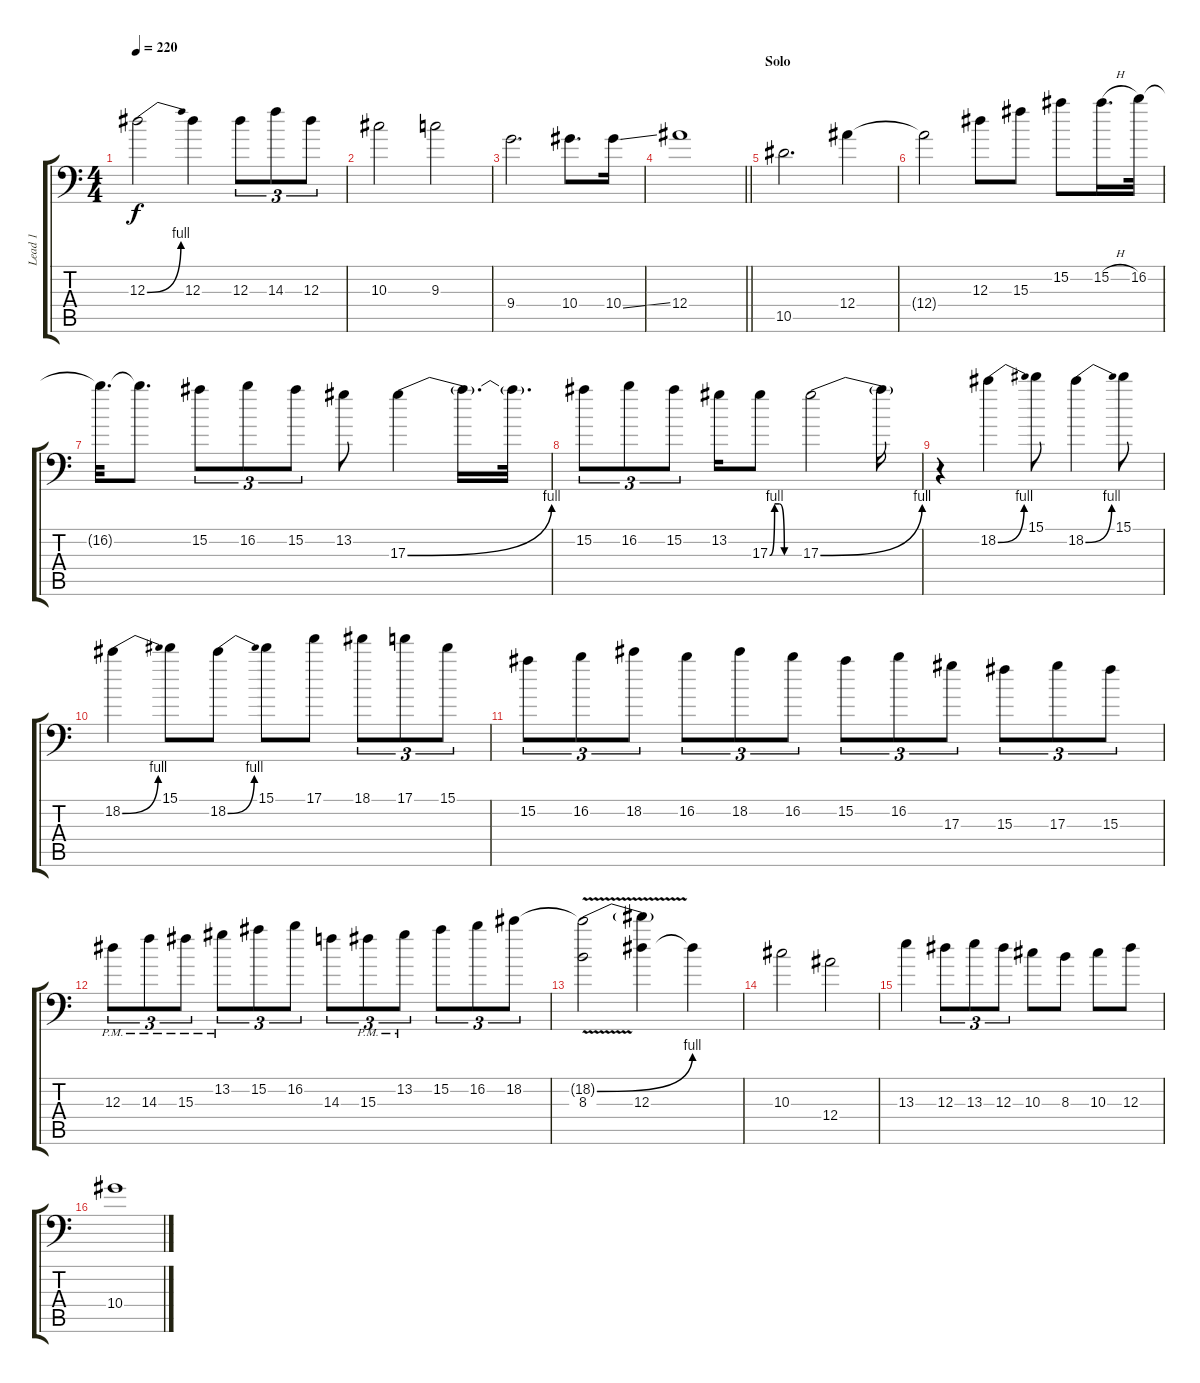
\track ("Lead 1" "Lead 1") {instrument distortionguitar}
\staff {score tabs}
\tuning (C4 G3 Eb3 Bb2 F2 Bb1) {hide}
\ts (4 4)
\tempo 220
\clef f4
\ks c
12.3{be (bend 0 0 60 4)}.2{dy f} 12.3.4 12.3.8{tu (3 2)} 14.3.8{tu (3 2)} 12.3.8{tu (3 2)} |
10.3.2 9.3.2 |
9.4.2{d} 10.4.8{d} 10.4{ss}.16 |
\barLineRight lightlight
12.4.1 |
\section ("" "Solo")
10.5.2{d} 12.4.4 |
12.4{t}.2 12.3.8 15.3.8 15.2.8 15.2{h}.16{d} 16.2.32 |
16.2{t}.32{d} 16.2{t}.8{d} 15.2.8{tu (3 2)} 16.2.8{tu (3 2)} 15.2.8{tu (3 2)} 13.2.8 17.3{be (bend 0 0 60 4)}.4 17.3{t}.16{d} 17.3{t}.32{d} |
15.2.8{tu (3 2)} 16.2.8{tu (3 2)} 15.2.8{tu (3 2)} 13.2.16 17.3{be (custom 0 0 10 4 20 4 30 0 60 0)}.8 17.3{be (bend 0 0 60 4)}.2 17.3{t}.16 |
r.4 18.2{be (bend 0 0 60 4)}.4 15.1.8 18.2{be (bend 0 0 60 4)}.4 15.1.8 |
18.2{be (bend 0 0 60 4)}.4 15.1.8 18.2{be (bend 0 0 60 4)}.8 15.1.8 17.1.8 18.1.8{tu (3 2)} 17.1.8{tu (3 2)} 15.1.8{tu (3 2)} |
15.2.8{tu (3 2)} 16.2.8{tu (3 2)} 18.2.8{tu (3 2)} 16.2.8{tu (3 2)} 18.2.8{tu (3 2)} 16.2.8{tu (3 2)} 15.2.8{tu (3 2)} 16.2.8{tu (3 2)} 17.3.8{tu (3 2)} 15.3.8{tu (3 2)} 17.3.8{tu (3 2)} 15.3.8{tu (3 2)} |
12.3{pm}.8{tu (3 2)} 14.3{pm}.8{tu (3 2)} 15.3{pm}.8{tu (3 2)} 13.2{pm}.8{tu (3 2)} 15.2.8{tu (3 2)} 16.2.8{tu (3 2)} 14.3.8{tu (3 2)} 15.3{pm}.8{tu (3 2)} 13.2{pm}.8{tu (3 2)} 15.2.8{tu (3 2)} 16.2.8{tu (3 2)} 18.2.8{tu (3 2)} |
(18.2{be (bend 0 0 60 4) v t} 8.3).2 (18.2{t} 12.3).4 12.3{t}.4 |
10.3.2 12.4.2 |
13.3.4 12.3.8{tu (3 2)} 13.3.8{tu (3 2)} 12.3.8{tu (3 2)} 10.3.8 8.3.8 10.3.8 12.3.8 |
10.4.1
